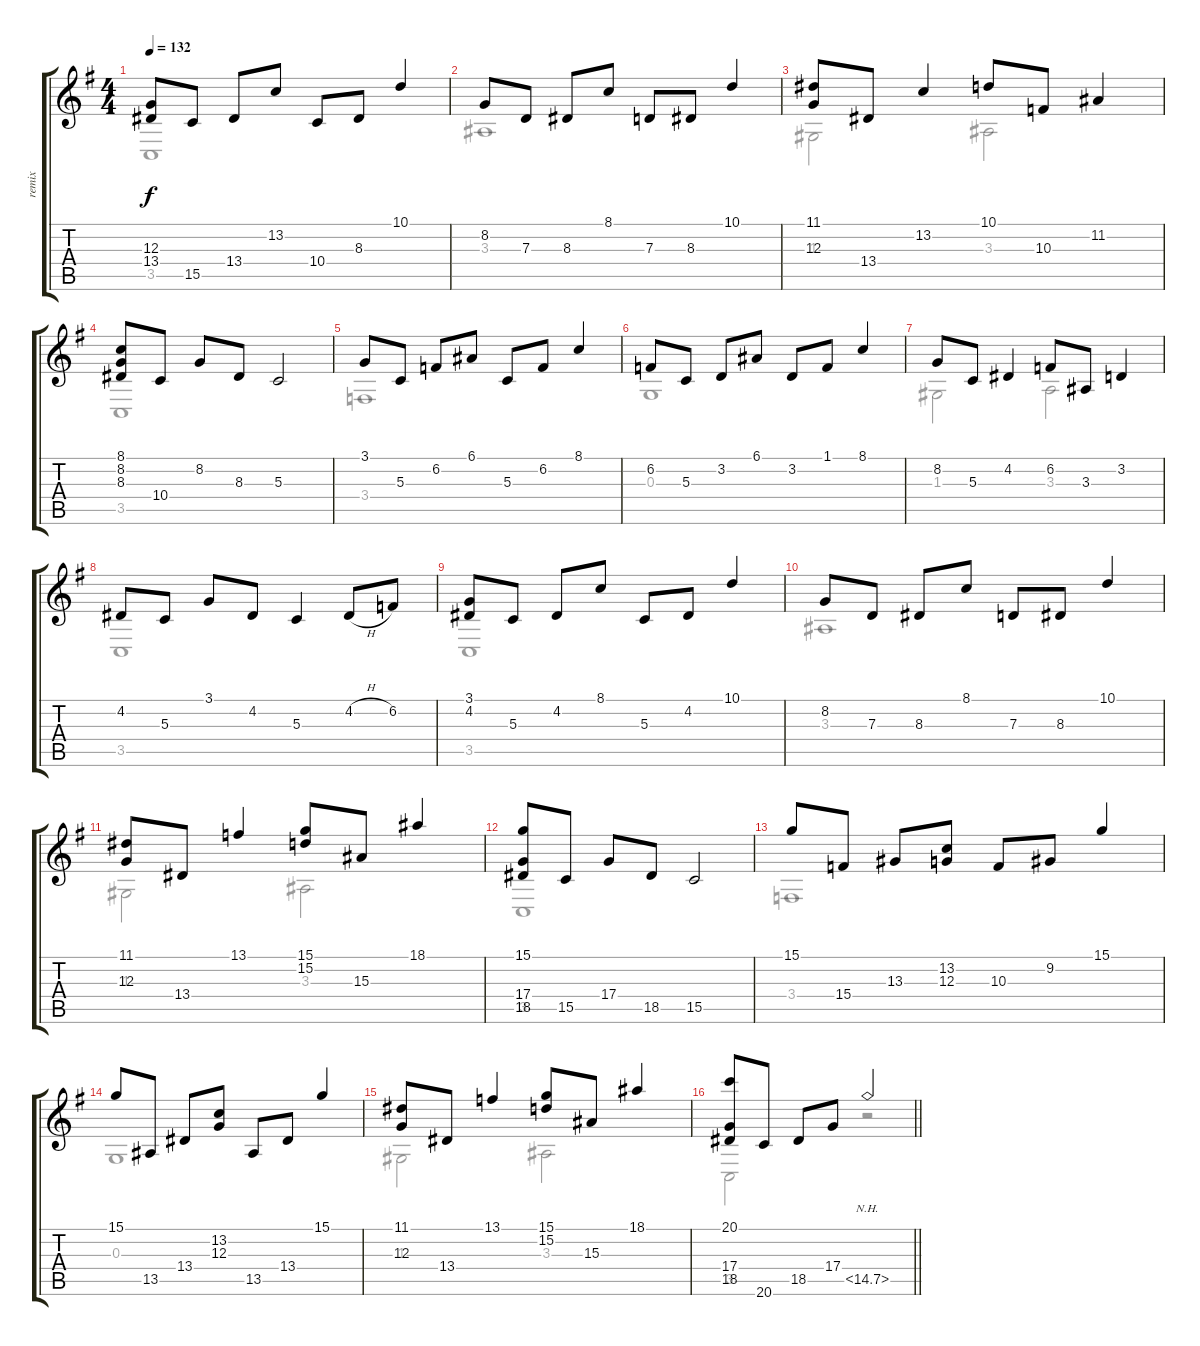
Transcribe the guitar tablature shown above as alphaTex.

\track ("remix" "remix") {instrument orchestralharp}
\staff {score tabs}
\tuning (E4 B3 G3 D3 A2 E2) {hide}
\voice
\ts (4 4)
\tempo 132
\clef g2
\ks g
(12.3 13.4).8{dy f} 15.5.8 13.4.8 13.2.8 10.4.8 8.3.8 10.1.4 |
8.2.8 7.3.8 8.3.8 8.1.8 7.3.8 8.3.8 10.1.4 |
(11.1 12.3).8 13.4.8 13.2.4 10.1.8 10.3.8 11.2.4 |
(8.1 8.2 8.3).8 10.4.8 8.2.8 8.3.8 5.3.2 |
3.1.8 5.3.8 6.2.8 6.1.8 5.3.8 6.2.8 8.1.4 |
6.2.8 5.3.8 3.2.8 6.1.8 3.2.8 1.1.8 8.1.4 |
8.2.8 5.3.8 4.2.4 6.2.8 3.3.8 3.2.4 |
4.2.8 5.3.8 3.1.8 4.2.8 5.3.4 4.2{h}.8 6.2.8 |
(3.1 4.2).8 5.3.8 4.2.8 8.1.8 5.3.8 4.2.8 10.1.4 |
8.2.8 7.3.8 8.3.8 8.1.8 7.3.8 8.3.8 10.1.4 |
(11.1 12.3).8 13.4.8 13.1.4 (15.1 15.2).8 15.3.8 18.1.4 |
(15.1 17.4 18.5).8 15.5.8 17.4.8 18.5.8 15.5.2 |
15.1.8 15.4.8 13.3.8 (13.2 12.3).8 10.3.8 9.2.8 15.1.4 |
15.1.8 13.5.8 13.4.8 (13.2 12.3).8 13.5.8 13.4.8 15.1.4 |
(11.1 12.3).8 13.4.8 13.1.4 (15.1 15.2).8 15.3.8 18.1.4 |
\barLineRight lightlight
(20.1 17.4 18.5).8 20.6.8 18.5.8 17.4.8 15.5{nh}.2
\voice
\clef g2
\ottava regular
\simile none
\ks g
3.5.1{dy f} |
3.3.1 |
1.3.2 3.3.2 |
3.5.1 |
3.4.1 |
0.3.1 |
1.3.2 3.3.2 |
3.5.1 |
3.5.1 |
3.3.1 |
1.3.2 3.3.2 |
3.5.1 |
3.4.1 |
0.3.1 |
1.3.2 3.3.2 |
\barLineRight lightlight
3.5.2 r.2
